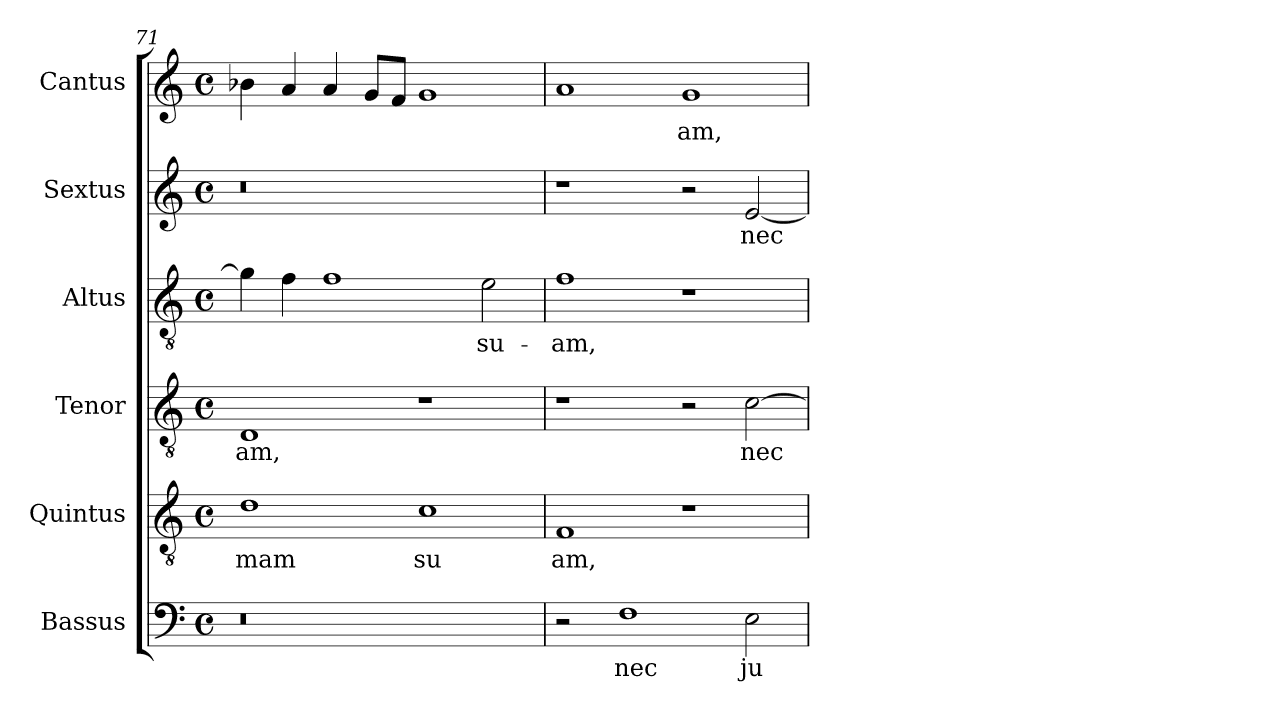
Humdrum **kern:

**kern	**text	**kern	**text	**kern	**text	**kern	**text	**kern	**text	**kern	**text
*part6	*part6	*part5	*part5	*part4	*part4	*part3	*part3	*part2	*part2	*part1	*part1
*staff6	*staff6	*staff5	*staff5	*staff4	*staff4	*staff3	*staff3	*staff2	*staff2	*staff1	*staff1
*I"Bassus	*	*I"Quintus	*	*I"Tenor	*	*I"Altus	*	*I"Sextus	*	*I"Cantus	*
*clefF4	*	*clefGv2	*	*clefGv2	*	*clefGv2	*	*clefG2	*	*clefG2	*
*k[]	*	*	*	*	*	*	*	*	*	*	*
*C:	*	*	*	*	*	*	*	*	*	*	*
*M4/4	*	*M4/4	*	*M4/4	*	*M4/4	*	*M4/4	*	*M4/4	*
*met(c)	*	*met(c)	*	*met(c)	*	*met(c)	*	*met(c)	*	*met(c)	*
=71	=71	=71	=71	=71	=71	=71	=71	=71	=71	=71	=71
!	!	!	!LO:LY:b:cj	!	!LO:LY:b:cj	!	!	!	!	!	!
0r	.	1d	mam	1D	am,	4g\]	.	0r	.	4b-X\	.
.	.	.	.	.	.	4f\	.	.	.	4a/	.
.	.	.	.	.	.	1f	.	.	.	4a/	.
.	.	.	.	.	.	.	.	.	.	8g/L	.
.	.	.	.	.	.	.	.	.	.	8f/J	.
!	!	!	!LO:LY:b:cj	!	!	!	!	!	!	!	!
.	.	1c	su	1r	.	.	.	.	.	1g	.
!	!	!	!	!	!	!	!LO:LY:b:cj	!	!	!	!
.	.	.	.	.	.	2e\	su-	.	.	.	.
!!LO:PB:g=z
=72	=72	=72	=72	=72	=72	=72	=72	=72	=72	=72	=72
!	!	!	!LO:LY:b:cj	!	!	!	!LO:LY:b:cj	!	!	!	!
2r	.	1F	am,	1r	.	1f	-am,	1r	.	1a	.
!	!LO:LY:b:cj	!	!	!	!	!	!	!	!	!	!
1F	nec	.	.	.	.	.	.	.	.	.	.
!	!	!	!	!	!	!	!	!	!	!	!LO:LY:b:cj
.	.	1r	.	2r	.	1r	.	2r	.	1g	am,
!	!LO:LY:b:cj	!	!	!	!LO:LY:b	!	!	!	!LO:LY:b	!	!
2E\	ju-	.	.	[>2c\	nec	.	.	[<2e/	nec	.	.
=	=	=	=	=	=	=	=	=	=	=	=
*-	*-	*-	*-	*-	*-	*-	*-	*-	*-	*-	*-
